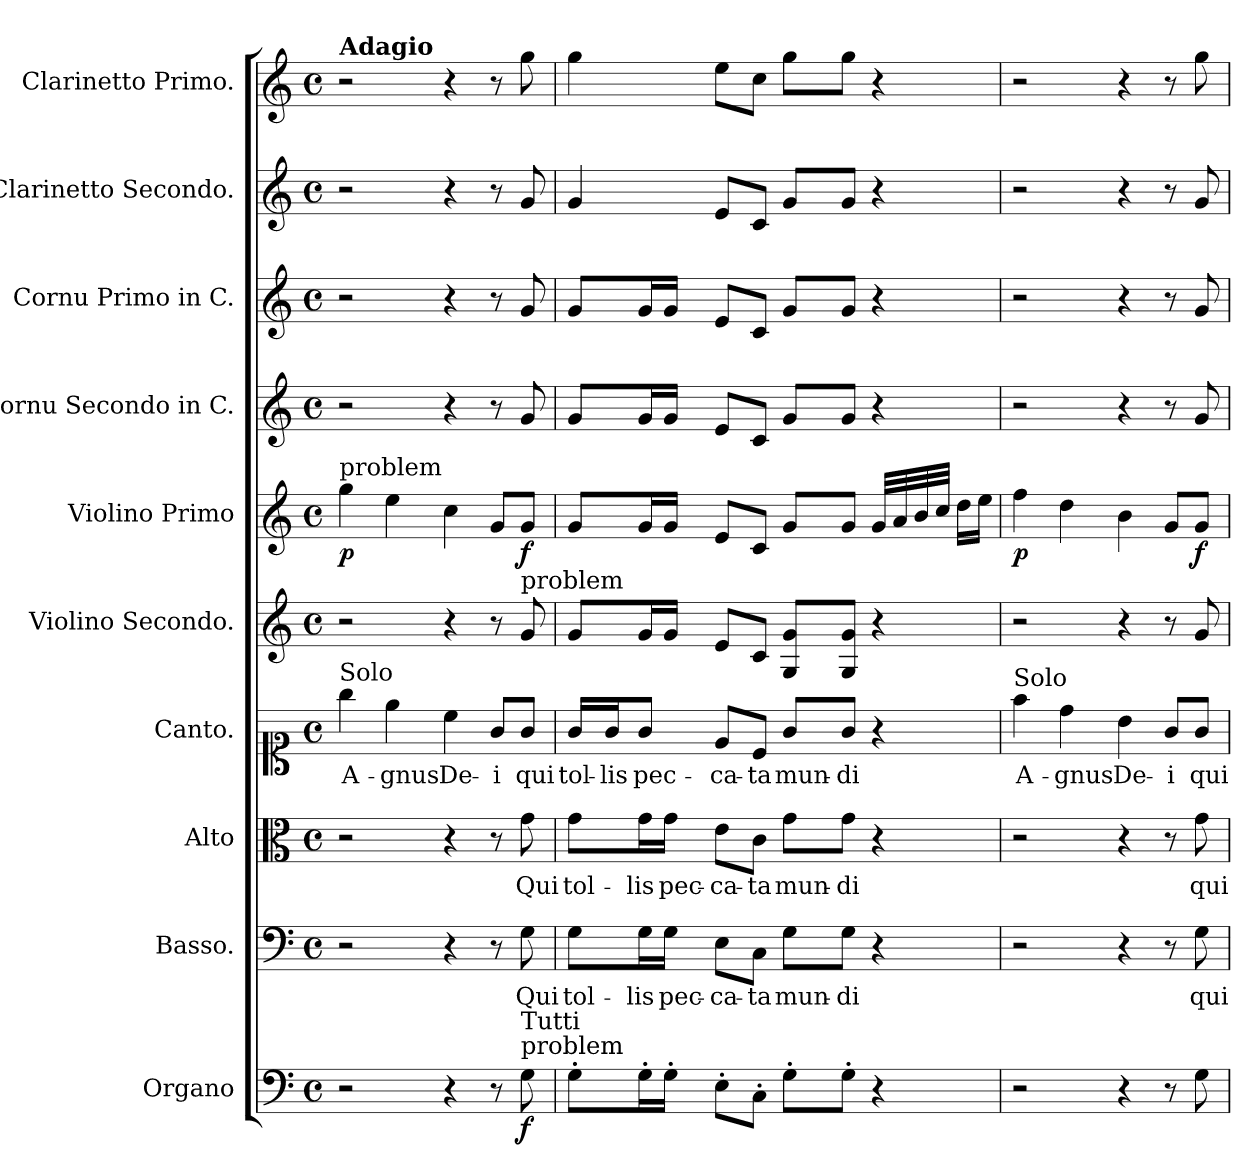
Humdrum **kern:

**kern	**dynam	**kern	**text	**kern	**text	**kern	**text	**kern	**kern	**dynam	**kern	**kern	**kern	**kern
*part10	*part10	*part9	*part9	*part8	*part8	*part7	*part7	*part6	*part5	*part5	*part4	*part3	*part2	*part1
*staff10	*staff10	*staff9	*staff9	*staff8	*staff8	*staff7	*staff7	*staff6	*staff5	*staff5	*staff4	*staff3	*staff2	*staff1
*I"Organo	*	*I"Basso.	*	*I"Alto	*	*I"Canto.	*	*I"Violino Secondo.	*I"Violino Primo	*	*I"Cornu Secondo in C.	*I"Cornu Primo in C.	*I"Clarinetto Secondo.	*I"Clarinetto Primo.
*I'Org	*	*I'B	*	*I'A	*	*I'C	*	*	*I'Vln I	*	*	*I'Cor I	*	*I'Cl I
*clefF4	*	*clefF4	*	*clefC3	*	*clefC1	*	*clefG2	*clefG2	*	*clefG2	*clefG2	*clefG2	*clefG2
*k[]	*	*k[]	*	*k[]	*	*k[]	*	*k[]	*k[]	*	*k[]	*k[]	*k[]	*k[]
*M4/4	*	*M4/4	*	*M4/4	*	*M4/4	*	*M4/4	*M4/4	*	*M4/4	*M4/4	*M4/4	*M4/4
*met(c)	*	*met(c)	*	*met(c)	*	*met(c)	*	*met(c)	*met(c)	*	*met(c)	*met(c)	*met(c)	*met(c)
=1	=1	=1	=1	=1	=1	=1	=1	=1	=1	=1	=1	=1	=1	=1
!	!	!	!	!	!	!	!	!	!	!	!	!	!	!LO:TX:a:B:t=Adagio
!	!	!	!	!	!	!	!	!	!LO:TX:a:t=problem	!	!	!	!	!
!	!	!	!	!	!	!LO:TX:a:t=Solo	!	!	!	!	!	!	!	!
2r	.	2r	.	2r	.	4gg	A-	2r	4gg	p	2r	2r	2r	2r
.	.	.	.	.	.	4ee	-gnus	.	4ee	.	.	.	.	.
4r	.	4r	.	4r	.	4cc	De-	4r	4cc	.	4r	4r	4r	4r
8r	.	8r	.	8r	.	8g/L	-i	8r	8gL	.	8r	8r	8r	8r
!	!	!	!	!	!	!	!	!LO:TX:a:t=problem	!	!	!	!	!	!
!LO:TX:a:t=problem	!	!	!	!	!	!	!	!	!	!	!	!	!	!
!LO:TX:a:t=Tutti	!	!	!	!	!	!	!	!	!	!	!	!	!	!
8G	f	8G	Qui	8g	Qui	8g/J	qui	8g	8gJ	f	8g	8g	8g	8gg
=2	=2	=2	=2	=2	=2	=2	=2	=2	=2	=2	=2	=2	=2	=2
8G'L	.	8G\L	tol-	8g\L	tol-	16g/LL	tol-	8gL	8gL	.	8gL	8gL	4g	4gg
.	.	.	.	.	.	16g/J	-lis	.	.	.	.	.	.	.
16G'L	.	16G\L	-lis	16g\L	-lis	8g/J	pec-	16gL	16gL	.	16gL	16gL	.	.
16G'JJ	.	16G\JJ	pec-	16g\JJ	pec-	.	.	16gJJ	16gJJ	.	16gJJ	16gJJ	.	.
8E'L	.	8E\L	-ca-	8e\L	-ca-	8e/L	-ca-	8eL	8eL	.	8eL	8eL	8eL	8eeL
8C'J	.	8C\J	-ta	8c\J	-ta	8c/J	-ta	8cJ	8cJ	.	8cJ	8cJ	8cJ	8ccJ
8G'L	.	8G\L	mun-	8g\L	mun-	8g/L	mun-	8G 8gL	8gL	.	8gL	8gL	8gL	8ggL
8G'J	.	8G\J	-di	8g\J	-di	8g/J	-di	8G 8gJ	8gJ	.	8gJ	8gJ	8gJ	8ggJ
4r	.	4r	.	4r	.	4r	.	4r	32gLLL	.	4r	4r	4r	4r
.	.	.	.	.	.	.	.	.	32a	.	.	.	.	.
.	.	.	.	.	.	.	.	.	32b	.	.	.	.	.
.	.	.	.	.	.	.	.	.	32ccJJJ	.	.	.	.	.
.	.	.	.	.	.	.	.	.	16ddLL	.	.	.	.	.
.	.	.	.	.	.	.	.	.	16eeJJ	.	.	.	.	.
=3	=3	=3	=3	=3	=3	=3	=3	=3	=3	=3	=3	=3	=3	=3
!	!	!	!	!	!	!LO:TX:a:t=Solo	!	!	!	!	!	!	!	!
2r	.	2r	.	2r	.	4ff	A-	2r	4ff	p	2r	2r	2r	2r
.	.	.	.	.	.	4dd	-gnus	.	4dd	.	.	.	.	.
4r	.	4r	.	4r	.	4b	De-	4r	4b	.	4r	4r	4r	4r
8r	.	8r	.	8r	.	8g/L	-i	8r	8gL	.	8r	8r	8r	8r
8G	.	8G	qui	8g	qui	8g/J	qui	8g	8gJ	f	8g	8g	8g	8gg
=	=	=	=	=	=	=	=	=	=	=	=	=	=	=
*-	*-	*-	*-	*-	*-	*-	*-	*-	*-	*-	*-	*-	*-	*-
